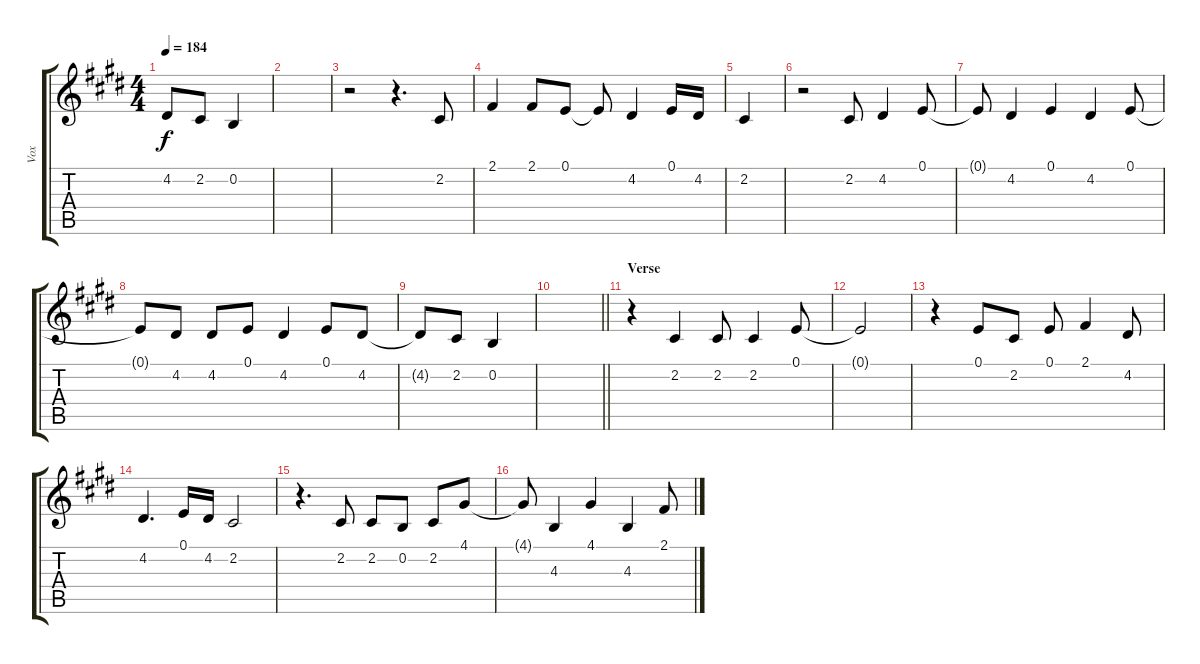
\track ("Vox" "Vox") {instrument altosax}
\staff {score tabs}
\tuning (E4 B3 G3 D3 A2 E2) {hide}
\ts (4 4)
\tempo 184
\clef g2
\ks c#minor
4.2{t}.8{dy f} 2.2.8 0.2.4 |
|
r.2 r.4{d} 2.2.8 |
2.1.4 2.1.8 0.1.8 0.1{t}.8 4.2.4 0.1.16 4.2.16 |
2.2.4 |
r.2 2.2.8 4.2.4 0.1.8 |
0.1{t}.8 4.2.4 0.1.4 4.2.4 0.1.8 |
0.1{t}.8 4.2.8 4.2.8 0.1.8 4.2.4 0.1.8 4.2.8 |
4.2{t}.8 2.2.8 0.2.4 |
\barLineRight lightlight
|
\section ("" "Verse")
r.4 2.2.4 2.2.8 2.2.4 0.1.8 |
0.1{t}.2 |
r.4 0.1.8 2.2.8 0.1.8 2.1.4 4.2.8 |
4.2.4{d} 0.1.16 4.2.16 2.2.2 |
r.4{d} 2.2.8 2.2.8 0.2.8 2.2.8 4.1.8 |
4.1{t}.8 4.3.4 4.1.4 4.3.4 2.1.8
